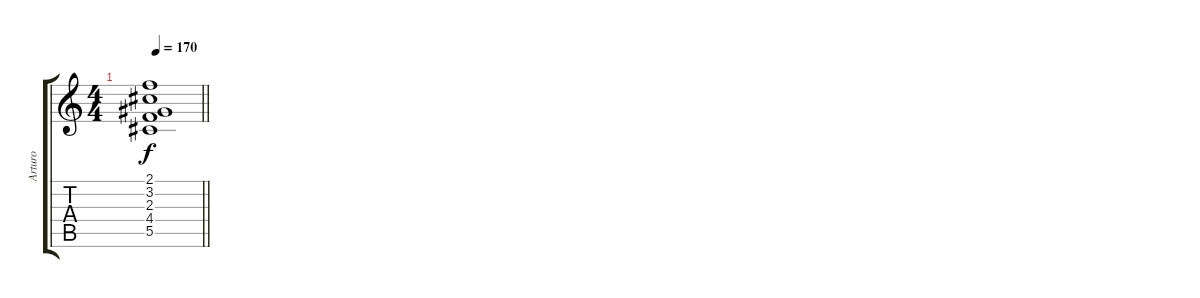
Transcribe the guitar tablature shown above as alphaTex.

\track ("Arturo" "Arturo") {instrument distortionguitar}
\staff {score tabs}
\tuning (Eb4 Bb3 Gb3 Db3 Ab2 Eb2) {hide}
\ts (4 4)
\tempo 170
\clef g2
\barLineRight lightlight
\ks c
(2.1{t} 3.2{t} 2.3{t} 4.4{t} 5.5{t}).1{dy f}
